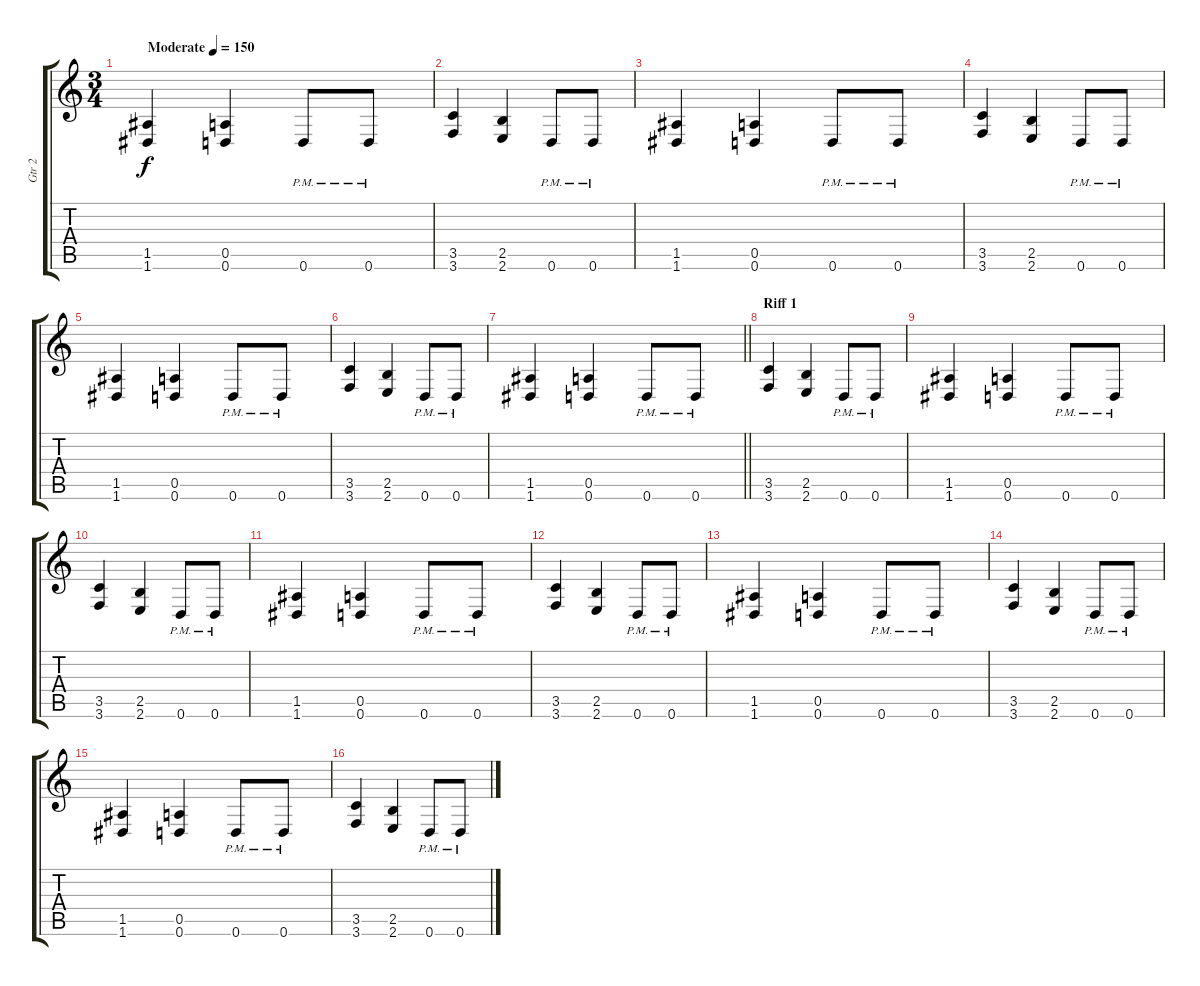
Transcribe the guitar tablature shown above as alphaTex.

\track ("Gtr 2" "Gtr 2") {instrument overdrivenguitar}
\staff {score tabs}
\tuning (E4 B3 G3 D3 A2 D2) {hide}
\ts (3 4)
\tempo (150 "Moderate")
\clef g2
\ks c
(1.5 1.6).4{dy f instrument overdrivenguitar} (0.5 0.6).4 0.6{pm}.8 0.6{pm}.8 |
(3.5 3.6).4 (2.5 2.6).4 0.6{pm}.8 0.6{pm}.8 |
(1.5 1.6).4 (0.5 0.6).4 0.6{pm}.8 0.6{pm}.8 |
(3.5 3.6).4 (2.5 2.6).4 0.6{pm}.8 0.6{pm}.8 |
(1.5 1.6).4 (0.5 0.6).4 0.6{pm}.8 0.6{pm}.8 |
(3.5 3.6).4 (2.5 2.6).4 0.6{pm}.8 0.6{pm}.8 |
\barLineRight lightlight
(1.5 1.6).4 (0.5 0.6).4 0.6{pm}.8 0.6{pm}.8 |
\section ("" "Riff 1")
(3.5 3.6).4 (2.5 2.6).4 0.6{pm}.8 0.6{pm}.8 |
(1.5 1.6).4 (0.5 0.6).4 0.6{pm}.8 0.6{pm}.8 |
(3.5 3.6).4 (2.5 2.6).4 0.6{pm}.8 0.6{pm}.8 |
(1.5 1.6).4 (0.5 0.6).4 0.6{pm}.8 0.6{pm}.8 |
(3.5 3.6).4 (2.5 2.6).4 0.6{pm}.8 0.6{pm}.8 |
(1.5 1.6).4 (0.5 0.6).4 0.6{pm}.8 0.6{pm}.8 |
(3.5 3.6).4 (2.5 2.6).4 0.6{pm}.8 0.6{pm}.8 |
(1.5 1.6).4 (0.5 0.6).4 0.6{pm}.8 0.6{pm}.8 |
(3.5 3.6).4 (2.5 2.6).4 0.6{pm}.8 0.6{pm}.8
